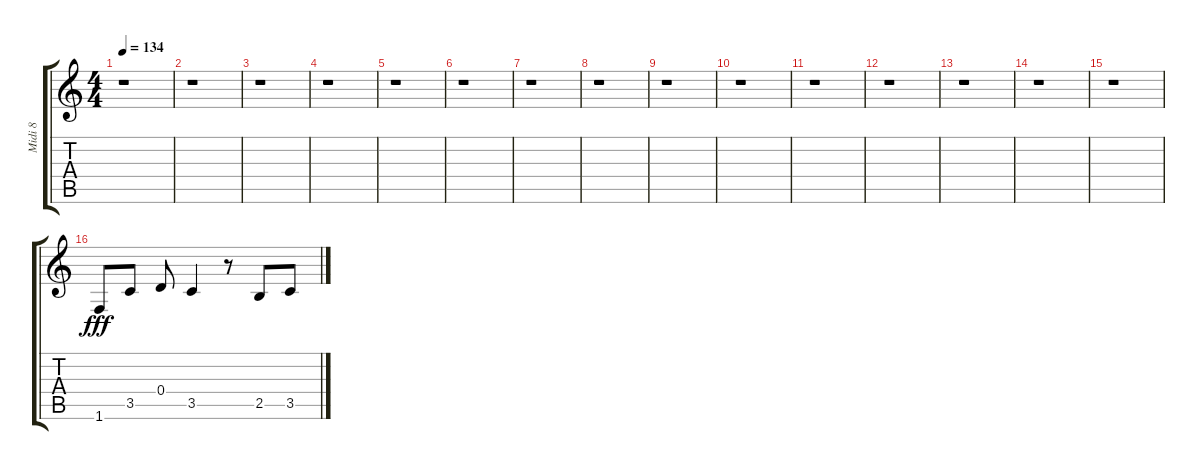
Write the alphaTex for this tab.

\track ("Midi 8" "Midi 8") {instrument acousticguitarsteel}
\staff {score tabs}
\tuning (E4 B3 G3 D3 A2 E2) {hide}
\ts (4 4)
\tempo 134
\clef g2
\ks c
r.1{dy fff} |
r.1 |
r.1 |
r.1 |
r.1 |
r.1 |
r.1 |
r.1 |
r.1 |
r.1 |
r.1 |
r.1 |
r.1 |
r.1 |
r.1 |
1.6.8{instrument acousticguitarsteel} 3.5.8 0.4.8 3.5.4 r.8 2.5.8 3.5.8
